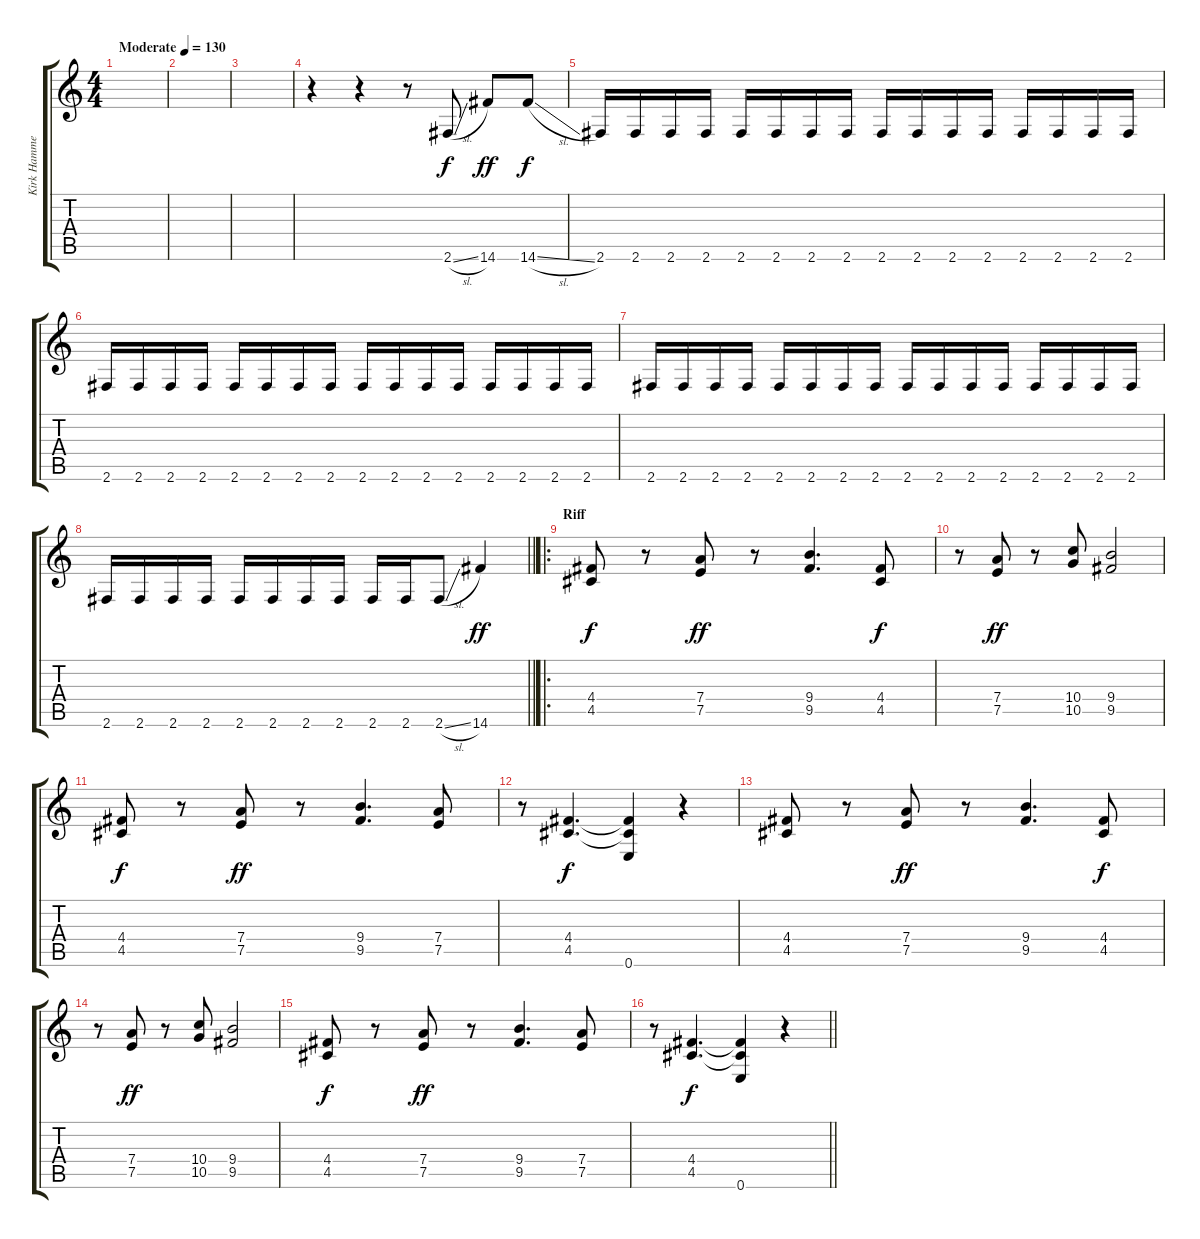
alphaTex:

\track ("Kirk Hammett" "Kirk Hamme") {instrument distortionguitar}
\staff {score tabs}
\tuning (E4 B3 G3 D3 A2 E2) {hide}
\ts (4 4)
\tempo (130 "Moderate")
\clef g2
\ks c
|
|
|
r.4 r.4 r.8 2.6{sl}.8 14.6.8{dy ff} 14.6{sl}.8{dy f} |
2.6.16 2.6.16 2.6.16 2.6.16 2.6.16 2.6.16 2.6.16 2.6.16 2.6.16 2.6.16 2.6.16 2.6.16 2.6.16 2.6.16 2.6.16 2.6.16 |
2.6.16 2.6.16 2.6.16 2.6.16 2.6.16 2.6.16 2.6.16 2.6.16 2.6.16 2.6.16 2.6.16 2.6.16 2.6.16 2.6.16 2.6.16 2.6.16 |
2.6.16 2.6.16 2.6.16 2.6.16 2.6.16 2.6.16 2.6.16 2.6.16 2.6.16 2.6.16 2.6.16 2.6.16 2.6.16 2.6.16 2.6.16 2.6.16 |
\barLineRight lightlight
2.6.16 2.6.16 2.6.16 2.6.16 2.6.16 2.6.16 2.6.16 2.6.16 2.6.16 2.6.16 2.6{sl}.8 14.6.4{dy ff} |
\ro
\section ("" "Riff")
(4.4 4.5).8{dy f} r.8 (7.4 7.5).8{dy ff} r.8 (9.4 9.5).4{d} (4.4 4.5).8{dy f} |
r.8 (7.4 7.5).8{dy ff} r.8 (10.4 10.5).8 (9.4 9.5).2 |
(4.4 4.5).8{dy f} r.8 (7.4 7.5).8{dy ff} r.8 (9.4 9.5).4{d} (7.4 7.5).8 |
r.8 (4.4 4.5).4{d dy f} (4.4{t} 4.5{t} 0.6).4 r.4 |
(4.4 4.5).8 r.8 (7.4 7.5).8{dy ff} r.8 (9.4 9.5).4{d} (4.4 4.5).8{dy f} |
r.8 (7.4 7.5).8{dy ff} r.8 (10.4 10.5).8 (9.4 9.5).2 |
(4.4 4.5).8{dy f} r.8 (7.4 7.5).8{dy ff} r.8 (9.4 9.5).4{d} (7.4 7.5).8 |
\barLineRight lightlight
r.8 (4.4 4.5).4{d dy f} (4.4{t} 4.5{t} 0.6).4 r.4
